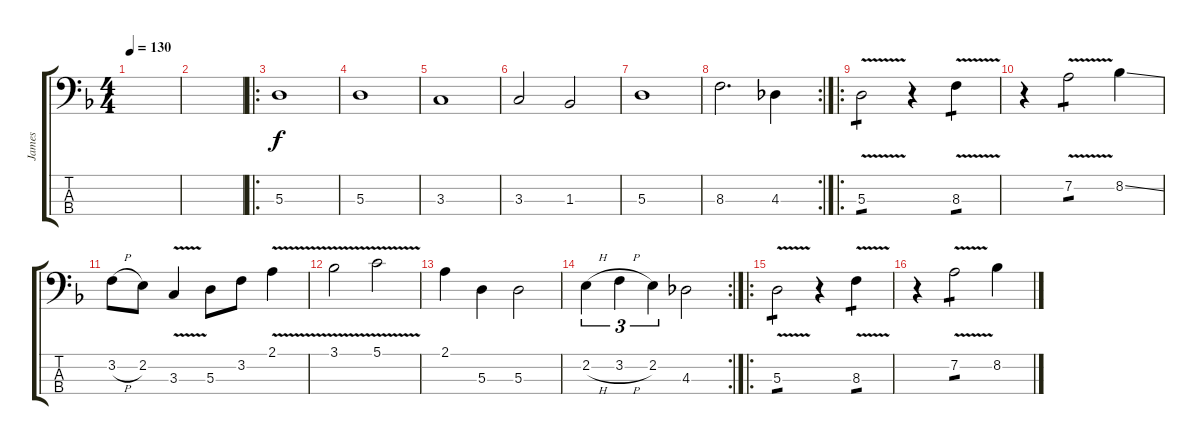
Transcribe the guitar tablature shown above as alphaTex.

\track ("James" "James") {instrument electricbassfinger}
\staff {score tabs}
\tuning (G2 D2 A1 D1) {hide}
\ts (4 4)
\tempo 130
\clef f4
\ks dminor
|
|
\ro
5.3.1 |
5.3.1 |
3.3.1 |
3.3.2 1.3.2 |
5.3.1 |
\rc 2
8.3.2{d} 4.3.4 |
\ro
5.3{v}.2{tp 1} r.4 8.3{v}.4{tp 1} |
r.4 7.2{v}.2{tp 1} 8.2{ss}.4 |
3.2{h}.8 2.2.8 3.3{v}.4 5.3.8 3.2.8 2.1{v}.4 |
3.1{v}.2 5.1{v}.2 |
2.1.4 5.3.4 5.3.2 |
\rc 2
2.2{h}.4{tu (3 2)} 3.2{h}.4{tu (3 2)} 2.2.4{tu (3 2)} 4.3.2 |
\ro
5.3{v}.2{tp 1} r.4 8.3{v}.4{tp 1} |
r.4 7.2{v}.2{tp 1} 8.2{ss}.4
